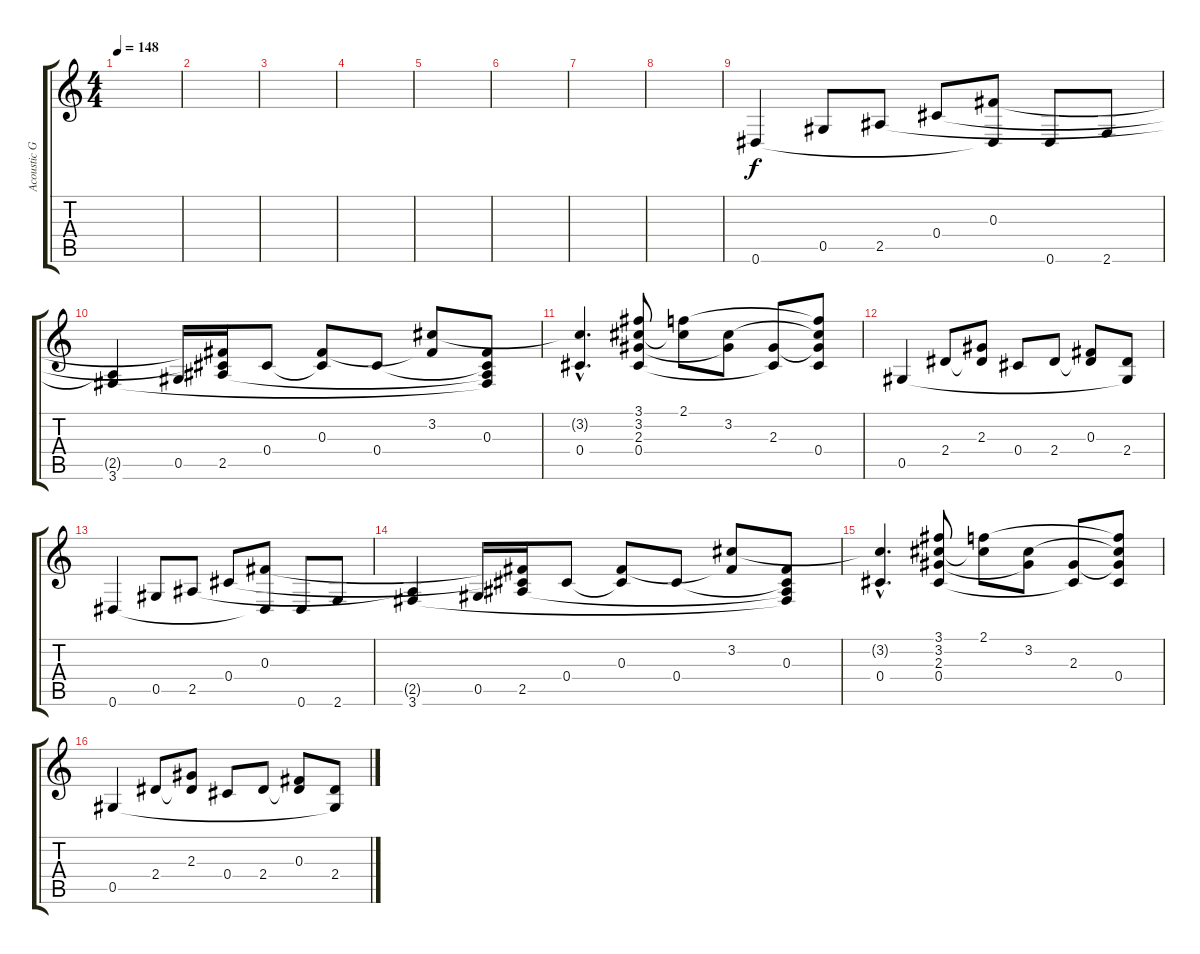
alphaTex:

\track ("Acoustic Guitar" "Acoustic G") {instrument acousticguitarsteel}
\staff {score tabs}
\tuning (Eb4 Bb3 Gb3 Db3 Ab2 Eb2) {hide}
\ts (4 4)
\tempo 148
\clef g2
\ks c
|
|
|
|
|
|
|
|
0.6.4 0.5.8 2.5.8 0.4.8 (0.3 0.6{t}).8 0.6.8 2.6.8 |
(2.5{t} 3.6).4 0.5.16 (0.3{t} 0.4{t} 2.5).16 0.4.8 (0.3 0.4{t}).8 0.4.8 (3.2 0.3{t}).8 (0.3 0.4{t} 2.5{t} 3.6{t}).8 |
(3.2{hac t} 0.4{hac}).4{d} (3.1 3.2 2.3 0.4).8 (2.1 3.2{t}).8 (3.2 2.3{t}).8 (2.3 0.4{t}).8 (2.1{t} 3.2{t} 2.3{t} 0.4).8 |
0.5.4 2.4.8 (2.3 2.4{t}).8 0.4.8 2.4.8 (0.3 2.4{t}).8 (2.4 0.5{t}).8 |
0.6.4 0.5.8 2.5.8 0.4.8 (0.3 0.6{t}).8 0.6.8 2.6.8 |
(2.5{t} 3.6).4 0.5.16 (0.3{t} 0.4{t} 2.5).16 0.4.8 (0.3 0.4{t}).8 0.4.8 (3.2 0.3{t}).8 (0.3 0.4{t} 2.5{t} 3.6{t}).8 |
(3.2{hac t} 0.4{hac}).4{d} (3.1 3.2 2.3 0.4).8 (2.1 3.2{t}).8 (3.2 2.3{t}).8 (2.3 0.4{t}).8 (2.1{t} 3.2{t} 2.3{t} 0.4).8 |
0.5.4 2.4.8 (2.3 2.4{t}).8 0.4.8 2.4.8 (0.3 2.4{t}).8 (2.4 0.5{t}).8
